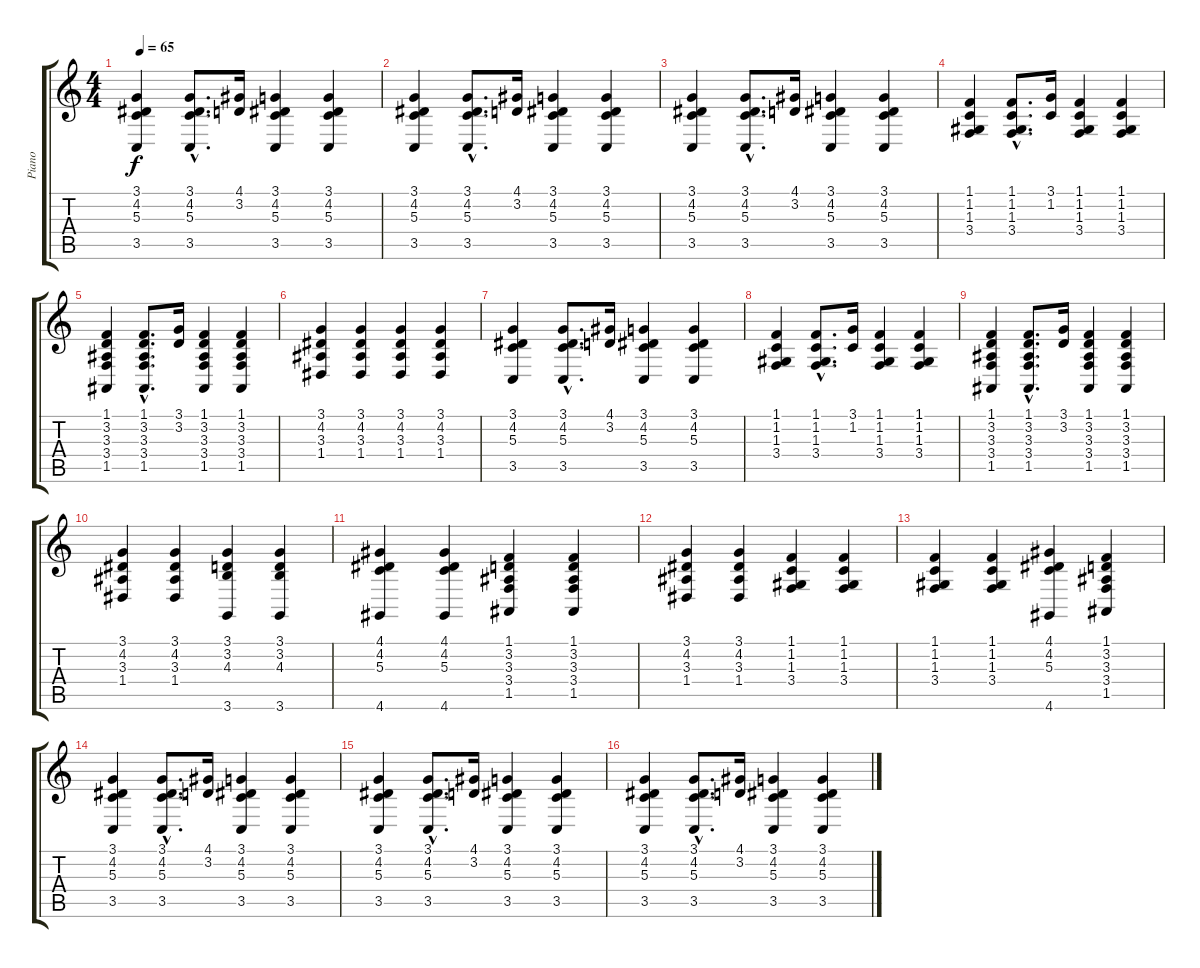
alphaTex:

\track ("Piano" "Piano") {instrument acousticgrandpiano}
\staff {score tabs}
\tuning (E4 B3 G3 D3 A2 E2) {hide}
\ts (4 4)
\tempo 65
\clef g2
\ks c
(3.1 4.2 5.3 3.5).4{dy f instrument acousticgrandpiano} (3.1 4.2 5.3 3.5{hac}).8{d} (4.1 3.2).16 (3.1 4.2 5.3 3.5).4 (3.1 4.2 5.3 3.5).4 |
(3.1 4.2 5.3 3.5).4 (3.1 4.2 5.3 3.5{hac}).8{d} (4.1 3.2).16 (3.1 4.2 5.3 3.5).4 (3.1 4.2 5.3 3.5).4 |
(3.1 4.2 5.3 3.5).4 (3.1 4.2 5.3 3.5{hac}).8{d} (4.1 3.2).16 (3.1 4.2 5.3 3.5).4 (3.1 4.2 5.3 3.5).4 |
(1.1 1.2 1.3 3.4).4 (1.1{hac} 1.2{hac} 1.3{hac} 3.4{hac}).8{d} (3.1 1.2).16 (1.1 1.2 1.3 3.4).4 (1.1 1.2 1.3 3.4).4 |
(1.1 3.2 3.3 3.4 1.5).4 (1.1{hac} 3.2{hac} 3.3{hac} 3.4{hac} 1.5{hac}).8{d} (3.1 3.2).16 (1.1 3.2 3.3 3.4 1.5).4 (1.1 3.2 3.3 3.4 1.5).4 |
(3.1 4.2 3.3 1.4).4 (3.1 4.2 3.3 1.4).4 (3.1 4.2 3.3 1.4).4 (3.1 4.2 3.3 1.4).4 |
(3.1 4.2 5.3 3.5).4 (3.1 4.2 5.3 3.5{hac}).8{d} (4.1 3.2).16 (3.1 4.2 5.3 3.5).4 (3.1 4.2 5.3 3.5).4 |
(1.1 1.2 1.3 3.4).4 (1.1{hac} 1.2{hac} 1.3{hac} 3.4{hac}).8{d} (3.1 1.2).16 (1.1 1.2 1.3 3.4).4 (1.1 1.2 1.3 3.4).4 |
(1.1 3.2 3.3 3.4 1.5).4 (1.1{hac} 3.2{hac} 3.3{hac} 3.4{hac} 1.5{hac}).8{d} (3.1 3.2).16 (1.1 3.2 3.3 3.4 1.5).4 (1.1 3.2 3.3 3.4 1.5).4 |
(3.1 4.2 3.3 1.4).4 (3.1 4.2 3.3 1.4).4 (3.1 3.2 4.3 3.6).4 (3.1 3.2 4.3 3.6).4 |
(4.1 4.2 5.3 4.6).4 (4.1 4.2 5.3 4.6).4 (1.1 3.2 3.3 3.4 1.5).4 (1.1 3.2 3.3 3.4 1.5).4 |
(3.1 4.2 3.3 1.4).4 (3.1 4.2 3.3 1.4).4 (1.1 1.2 1.3 3.4).4 (1.1 1.2 1.3 3.4).4 |
(1.1 1.2 1.3 3.4).4 (1.1 1.2 1.3 3.4).4 (4.1 4.2 5.3 4.6).4 (1.1 3.2 3.3 3.4 1.5).4 |
(3.1 4.2 5.3 3.5).4 (3.1 4.2 5.3 3.5{hac}).8{d} (4.1 3.2).16 (3.1 4.2 5.3 3.5).4 (3.1 4.2 5.3 3.5).4 |
(3.1 4.2 5.3 3.5).4 (3.1 4.2 5.3 3.5{hac}).8{d} (4.1 3.2).16 (3.1 4.2 5.3 3.5).4 (3.1 4.2 5.3 3.5).4 |
(3.1 4.2 5.3 3.5).4 (3.1 4.2 5.3 3.5{hac}).8{d} (4.1 3.2).16 (3.1 4.2 5.3 3.5).4 (3.1 4.2 5.3 3.5).4
